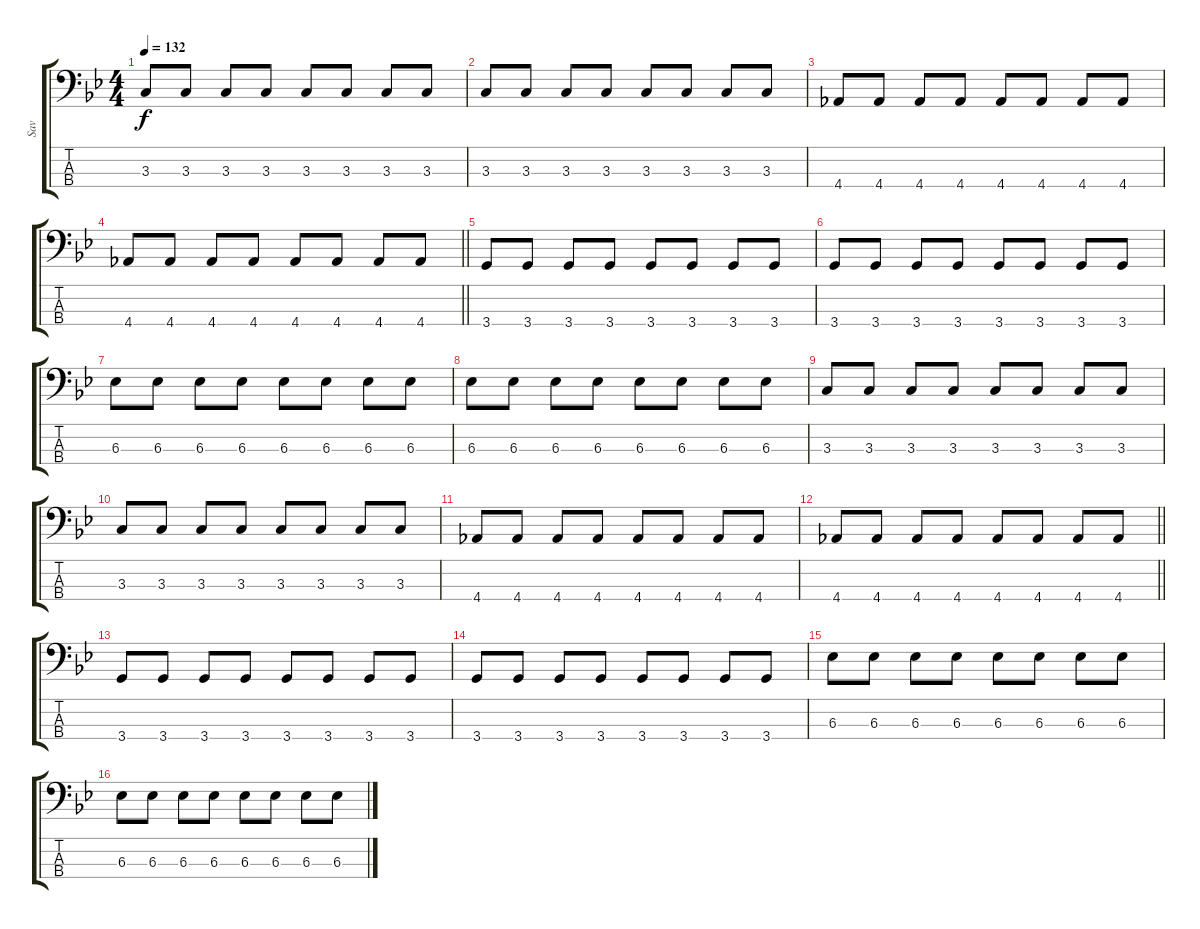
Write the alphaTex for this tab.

\track ("Sav" "Sav") {instrument electricbassfinger}
\staff {score tabs}
\tuning (G2 D2 A1 E1) {hide}
\ts (4 4)
\tempo 132
\clef f4
\ks gminor
3.3.8{dy f} 3.3.8 3.3.8 3.3.8 3.3.8 3.3.8 3.3.8 3.3.8 |
3.3.8 3.3.8 3.3.8 3.3.8 3.3.8 3.3.8 3.3.8 3.3.8 |
4.4.8 4.4.8 4.4.8 4.4.8 4.4.8 4.4.8 4.4.8 4.4.8 |
\barLineRight lightlight
4.4.8 4.4.8 4.4.8 4.4.8 4.4.8 4.4.8 4.4.8 4.4.8 |
3.4.8 3.4.8 3.4.8 3.4.8 3.4.8 3.4.8 3.4.8 3.4.8 |
3.4.8 3.4.8 3.4.8 3.4.8 3.4.8 3.4.8 3.4.8 3.4.8 |
6.3.8 6.3.8 6.3.8 6.3.8 6.3.8 6.3.8 6.3.8 6.3.8 |
6.3.8 6.3.8 6.3.8 6.3.8 6.3.8 6.3.8 6.3.8 6.3.8 |
3.3.8 3.3.8 3.3.8 3.3.8 3.3.8 3.3.8 3.3.8 3.3.8 |
3.3.8 3.3.8 3.3.8 3.3.8 3.3.8 3.3.8 3.3.8 3.3.8 |
4.4.8 4.4.8 4.4.8 4.4.8 4.4.8 4.4.8 4.4.8 4.4.8 |
\barLineRight lightlight
4.4.8 4.4.8 4.4.8 4.4.8 4.4.8 4.4.8 4.4.8 4.4.8 |
3.4.8 3.4.8 3.4.8 3.4.8 3.4.8 3.4.8 3.4.8 3.4.8 |
3.4.8 3.4.8 3.4.8 3.4.8 3.4.8 3.4.8 3.4.8 3.4.8 |
6.3.8 6.3.8 6.3.8 6.3.8 6.3.8 6.3.8 6.3.8 6.3.8 |
6.3.8 6.3.8 6.3.8 6.3.8 6.3.8 6.3.8 6.3.8 6.3.8
